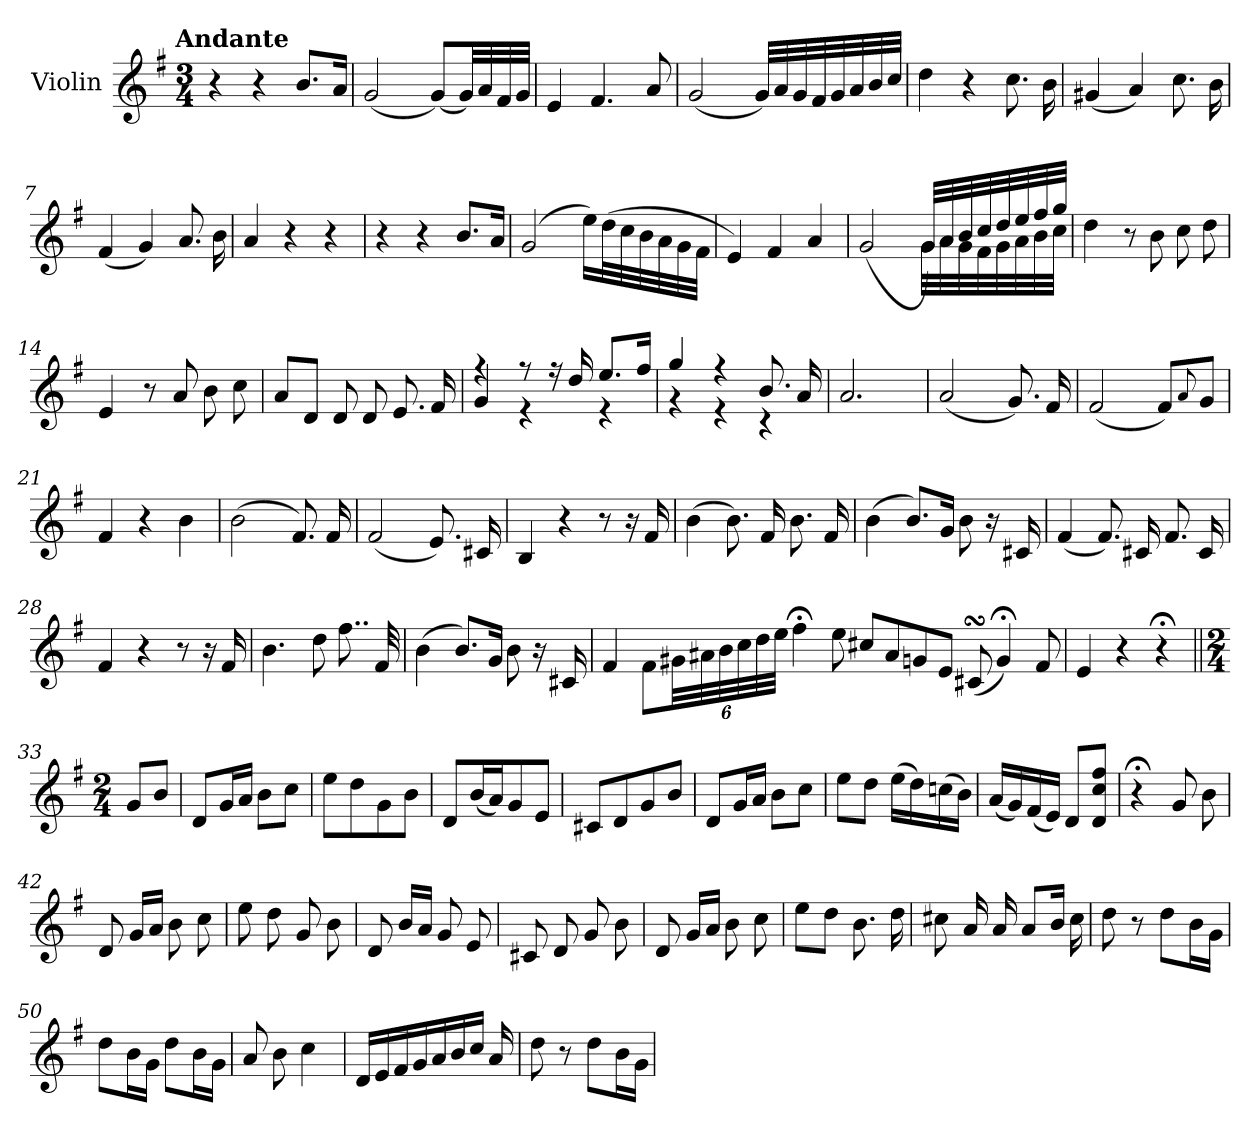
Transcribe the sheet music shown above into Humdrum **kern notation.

**kern
*part1
*staff1
*I"Violin
*I'Vln.
*clefG2
*k[f#]
!!LO:TX:omd:t=Andante
*M3/4
*MM92
=1
4r
4r
8.b/L
16a/Jk
=2
(<2g/
(<8g/L)
32g/LL)
32a/
32f#/
32g/JJJ
=3
4e/
4.f#/
8a/
=4
(<2g/
32g/LLL)
32a/
32g/
32f#/
32g/
32a/
32b/
32cc/JJJ
=5
4dd\
4r
8.cc\
16b\
!!LO:LB:g=z
=6
(<4g#X/
4a/)
8.cc\
16b\
=7
(<4f#/
4g/)
8.a/
16b\
=8
4a/
4r
4r
=9
4r
4r
8.b/L
16a/Jk
=10
(>2g/
16ee\LL)
(>32dd\L
32cc\
32b\
32a\
32g\
32f#\JJJ
=11
4e/)
4f#/
4a/
!!LO:LB:g=z
=12
*^
(>2g/	2ryy
32g/LLL)	32g\LLL
32a/	32a\
32b/	32g\
32cc/	32f#\
32dd/	32g\
32ee/	32a\
32ff#/	32b\
32gg/JJJ	32cc\JJJ
*v	*v
=13
4dd\
8r
8b\
8cc\
8dd\
=14
4e/
8r
8a/
8b\
8cc\
=15
8a/L
8d/J
8d/
8d/
8.e/
16f#/
=16
*^
4r	4g/
8r	4r
16r	.
16dd/	.
8.ee/L	4r
16ff#/Jk	.
!!LO:LB:g=z	!!
=17	=17
4gg/	4r
4r	4r
8.b/	4r
16a/	.
*v	*v
=18
2.a/
=19
(<2a/
8.g/)
16f#/
=20
(<2f#/
8f#/L)
8qqa/
8g/J
=21
4f#/
4r
4b\
=22
(>2b\
8.f#/)
16f#/
=23
(<2f#/
8.e/)
16c#X/
!!LO:LB:g=z
=24
4B/
4r
8r
16r
16f#/
=25
(>4b\
8.b\)
16f#/
8.b\
16f#/
=26
(>4b\
8.b/L)
16g/Jk
8b\
16r
16c#X/
=27
(<4f#/
8.f#/)
16c#X/
8.f#/
16c#/
=28
4f#/
4r
8r
16r
16f#/
!!LO:LB:g=z
=29
4.b\
8dd\
8..ff#\
32f#/
=30
(>4b\
8.b/L)
16g/Jk
8b\
16r
16c#X/
=31
4f#/
8f#\L
*Xbrackettup
48g#X\LL
48a#X\
48b\
48cc\
48dd\
48ee\JJJ
4ff#;<\
8ee\
8cc#X/L
8a#/
8gn/
8e/J
(<8c#XsSsS/
4g;</)
8f#/
!!LO:LB:g=z
=32
4e/
4r
4r;<
=33||
*M2/4
8g/L
8b/J
=34
8d/L
16g/L
16a/JJ
8b\L
8cc\J
=35
8ee\L
8dd\
8g\
8b\J
=36
8d/L
(<16b/L
16a/J)
8g/
8e/J
=37
8c#X/L
8d/
8g/
8b/J
=38
8d/L
16g/L
16a/JJ
8b\L
8cc\J
!!LO:LB:g=z
=39
8ee\L
8dd\J
(>16ee\LL
16dd\)
(>16ccn\
16b\JJ)
=40
(<16a/LL
16g/)
(<16f#/
16e/JJ)
8d/L
8d/ 8cc/ 8ff#/J
=41
4r;<
8g/
8b\
=42
8d/
16g/LL
16a/JJ
8b\
8cc\
=43
8ee\
8dd\
8g/
8b\
=44
8d/
16b/LL
16a/JJ
8g/
8e/
=45
8c#X/
8d/
8g/
8b\
!!LO:LB:g=z
=46
8d/
16g/LL
16a/JJ
8b\
8cc\
=47
8ee\L
8dd\J
8.b\
16dd\
=48
8cc#X\
16a/
16a/
8a/L
16b/Jk
16cc#\
=49
8dd\
8r
8dd\L
16b\L
16g\JJ
=50
8dd\L
16b\L
16g\JJ
8dd\L
16b\L
16g\JJ
=51
8a/
8b\
4cc\
!!LO:LB:g=z
=52
16d/LL
16e/
16f#/
16g/
16a/
16b/
16cc/JJ
16a/
=53
8dd\
8r
8dd\L
16b\L
16g\JJ
=
*-
